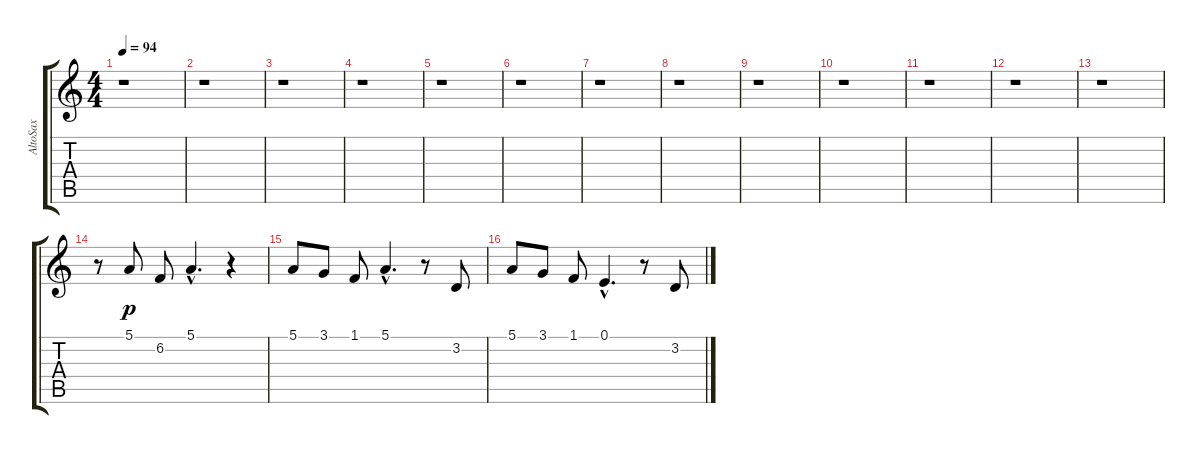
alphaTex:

\track ("AltoSax" "AltoSax") {instrument synthstrings2}
\staff {score tabs}
\tuning (E4 B3 G3 D3 A2 E2) {hide}
\ts (4 4)
\tempo 94
\clef g2
\ks c
r.1{dy p instrument synthstrings2} |
r.1 |
r.1 |
r.1 |
r.1 |
r.1 |
r.1 |
r.1 |
r.1 |
r.1 |
r.1 |
r.1 |
r.1 |
r.8 5.1.8 6.2.8 5.1{hac}.4{d} r.4 |
5.1.8 3.1.8 1.1.8 5.1{hac}.4{d} r.8 3.2.8 |
5.1.8 3.1.8 1.1.8 0.1{hac}.4{d} r.8 3.2.8
